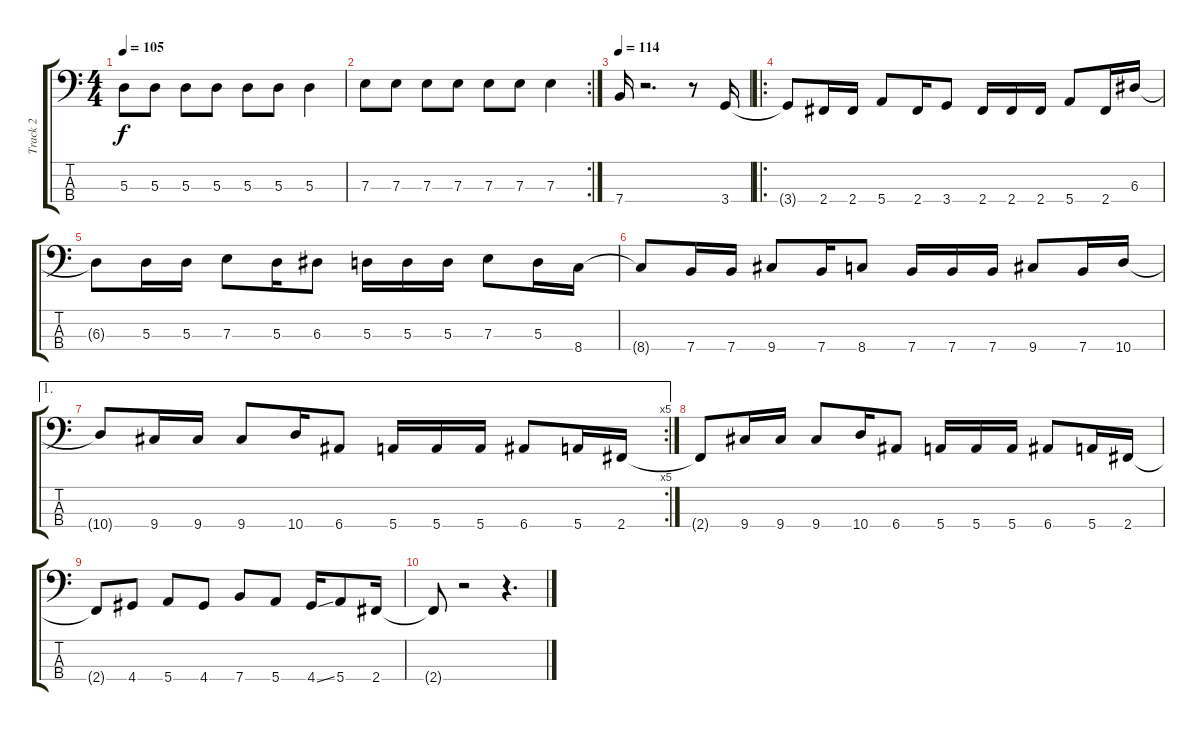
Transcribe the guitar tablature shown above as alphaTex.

\track ("Track 2" "Track 2") {instrument electricbassfinger}
\staff {score tabs}
\tuning (G2 D2 A1 E1) {hide}
\ts (4 4)
\tempo 105
\clef f4
\ks c
5.3.8{dy f} 5.3.8 5.3.8 5.3.8 5.3.8 5.3.8 5.3.4 |
\rc 2
7.3.8 7.3.8 7.3.8 7.3.8 7.3.8 7.3.8 7.3.4 |
\tempo 114
7.4{t}.16 r.2{d} r.8 3.4.16 |
\ro
3.4{t}.8 2.4.16 2.4.16 5.4.8 2.4.16 3.4.8 2.4.16 2.4.16 2.4.16 5.4.8 2.4.16 6.3.16 |
6.3{t}.8 5.3.16 5.3.16 7.3.8 5.3.16 6.3.8 5.3.16 5.3.16 5.3.16 7.3.8 5.3.16 8.4.16 |
8.4{t}.8 7.4.16 7.4.16 9.4.8 7.4.16 8.4.8 7.4.16 7.4.16 7.4.16 9.4.8 7.4.16 10.4.16 |
\ae 1
\rc 5
10.4{t}.8 9.4.16 9.4.16 9.4.8 10.4.16 6.4.8 5.4.16 5.4.16 5.4.16 6.4.8 5.4.16 2.4.16 |
2.4{t}.8 9.4.16 9.4.16 9.4.8 10.4.16 6.4.8 5.4.16 5.4.16 5.4.16 6.4.8 5.4.16 2.4.16 |
2.4{t}.8 4.4.8 5.4.8 4.4.8 7.4.8 5.4.8 4.4{ss}.16 5.4.8 2.4.16 |
2.4{t}.8 r.2 r.4{d}
